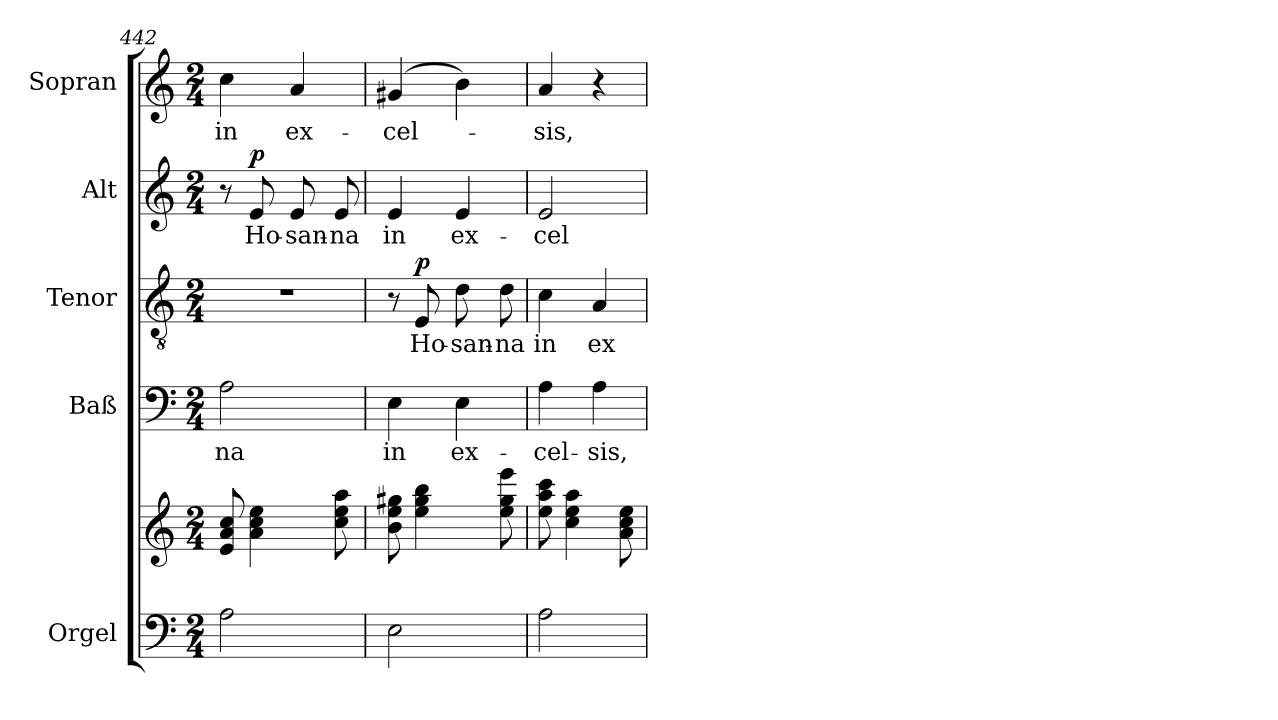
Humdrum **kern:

**kern	**kern	**kern	**text	**kern	**text	**dynam	**kern	**text	**dynam	**kern	**text
*part5	*part5	*part4	*part4	*part3	*part3	*part3	*part2	*part2	*part2	*part1	*part1
*staff6	*staff5	*staff4	*staff4	*staff3	*staff3	*staff3	*staff2	*staff2	*staff2	*staff1	*staff1
*I"Orgel	*	*I"Baß	*	*I"Tenor	*	*	*I"Alt	*	*	*I"Sopran	*
*clefF4	*clefG2	*clefF4	*	*clefGv2	*	*	*clefG2	*	*	*clefG2	*
*k[]	*k[]	*k[]	*	*k[]	*	*	*k[]	*	*	*k[]	*
*C:	*C:	*C:	*	*C:	*	*	*C:	*	*	*C:	*
*M2/4	*M2/4	*M2/4	*	*M2/4	*	*	*M2/4	*	*	*M2/4	*
=442	=442	=442	=442	=442	=442	=442	=442	=442	=442	=442	=442
!	!	!	!LO:LY:b	!	!	!	!	!	!	!	!LO:LY:b
2A\	8e/ 8a/ 8cc/	2A\	-na	2r	.	.	8r	.	.	4cc\	in
!	!	!	!	!	!	!	!	!LO:LY:b	!LO:DY:a	!	!
.	4a\ 4cc\ 4ee\	.	.	.	.	.	8e/	Ho-	p	.	.
!	!	!	!	!	!	!	!	!LO:LY:b	!	!	!LO:LY:b
.	.	.	.	.	.	.	8e/	-san-	.	4a/	ex-
!	!	!	!	!	!	!	!	!LO:LY:b	!	!	!
.	8cc\ 8ee\ 8aa\	.	.	.	.	.	8e/	-na	.	.	.
=443	=443	=443	=443	=443	=443	=443	=443	=443	=443	=443	=443
!	!	!	!LO:LY:b	!	!	!	!	!LO:LY:b	!	!	!LO:LY:b
2E\	8b\ 8ee\ 8gg#X\	4E\	in	8r	.	.	4e/	in	.	(4g#X/	-cel-
!	!	!	!	!	!LO:LY:b	!LO:DY:a	!	!	!	!	!
.	4ee\ 4gg#\ 4bb\	.	.	8E/	Ho-	p	.	.	.	.	.
!	!	!	!LO:LY:b	!	!LO:LY:b	!	!	!LO:LY:b	!	!	!
.	.	4E\	ex-	8d\	-san-	.	4e/	ex-	.	4b\)	.
!	!	!	!	!	!LO:LY:b	!	!	!	!	!	!
.	8ee\ 8gg#\ 8eee\	.	.	8d\	-na	.	.	.	.	.	.
!!LO:LB:g=z
=444	=444	=444	=444	=444	=444	=444	=444	=444	=444	=444	=444
!	!	!	!LO:LY:b	!	!LO:LY:b	!	!	!LO:LY:b	!	!	!LO:LY:b
2A\	8ee\ 8aa\ 8ccc\	4A\	-cel-	4c\	in	.	2e/	-cel-	.	4a/	-sis,
.	4cc\ 4ee\ 4aa\	.	.	.	.	.	.	.	.	.	.
!	!	!	!LO:LY:b	!	!LO:LY:b	!	!	!	!	!	!
.	.	4A\	-sis,	4A/	ex-	.	.	.	.	4r	.
.	8a\ 8cc\ 8ee\	.	.	.	.	.	.	.	.	.	.
=	=	=	=	=	=	=	=	=	=	=	=
*-	*-	*-	*-	*-	*-	*-	*-	*-	*-	*-	*-
